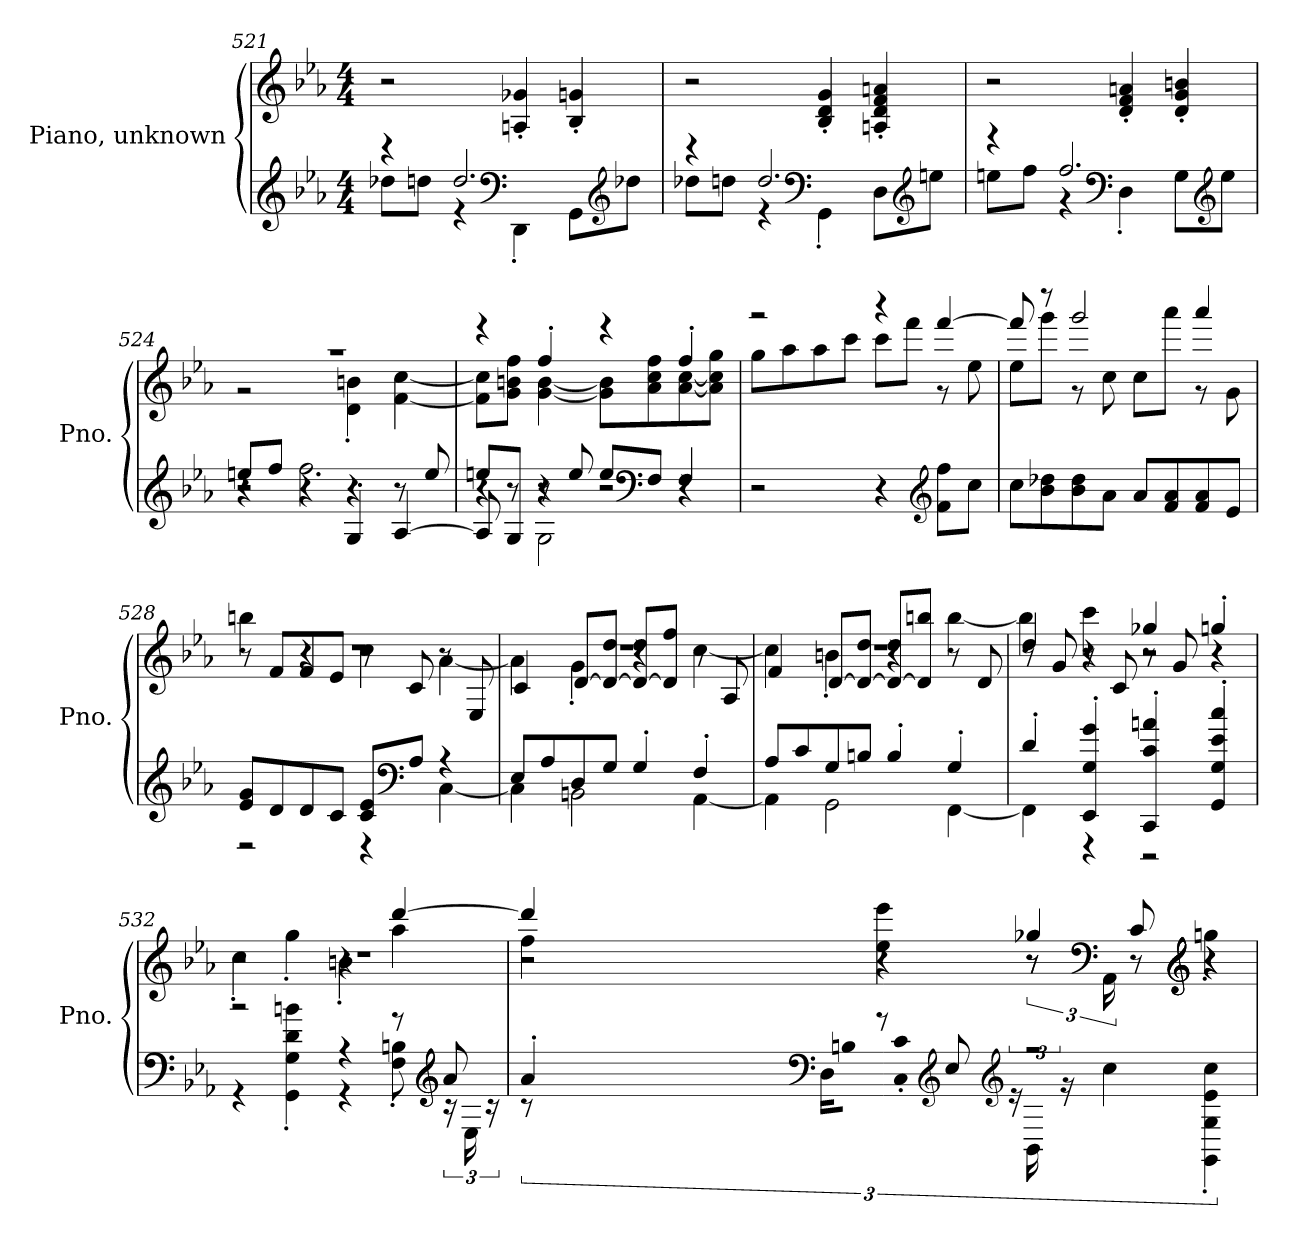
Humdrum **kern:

**kern	**kern
*part1	*part1
*staff2	*staff1
*I"Piano, unknown	*
*I'Pno.	*
*clefG2	*clefG2
*k[b-e-a-]	*k[b-e-a-]
*M4/4	*M4/4
=521	=521
*^	*
4r	8dd-X\L	2r
.	8ddn\J	.
2.dd/	4r	.
*clefF4	*	*
.	4DD'\	4An/' 4g-X/'
.	8GG\L	4B-/' 4gn/'
*clefG2	*	*
.	8dd-X\J	.
!!LO:LB:g=z
=522	=522	=522
4r	8dd-X\L	2r
.	8ddn\J	.
2.dd/	4r	.
*clefF4	*	*
.	4GG'\	4B-/' 4d/' 4g/'
.	8D\L	4An/' 4d/' 4f/' 4an/'
*clefG2	*	*
.	8een\J	.
=523	=523	=523
4r	8een\L	2r
.	8ff\J	.
2.ff/	4r	.
*clefF4	*	*
.	4D'\	4d/' 4f/' 4an/'
.	8G\L	4d/' 4g/' 4bn/'
*clefG2	*	*
.	8ee\J	.
=524	=524	=524
*	*^	*^
8een/L	4r	2r	1r	2r
8ff/J	.	.	.	.
4r	2.ff\	.	.	.
4G'/	.	4r	.	4d\' 4bn\'
8r	.	[4A-/	.	[4f\ [4cc\
8ee/	.	.	.	.
!!LO:LB:g=z	!!
=525	=525	=525	=525	=525
8een/L	4r	8A-/]	4r	8f\] 8cc\]L
8G/J	.	8r	.	8g\ 8bn\ 8ff\J
8r	2G\	4r	4ff'/	[4g\ [4b\
8ee/	.	.	.	.
8ee/L	.	2r	4r	8g\] 8b\]L
*clefF4	*	*	*	*
8F/J	.	.	.	8a-\ 8cc\ 8ff\
4F/	4r	.	4ff'/	[8a-\ [8cc\
.	.	.	.	8a-\] 8cc\] 8gg\J
*v	*v	*v	*	*
=526	=526	=526
2r	2r	8gg\L
.	.	8aa-\
.	.	8aa-\
.	.	8ccc\J
4r	4r	8ccc\L
.	.	8fff\J
*clefG2	*	*
8f\ 8ff\L	[4fff/	8r
8cc\J	.	8ee-\
=527	=527	=527
8cc\L	8fff/]	8ee-\L
8b-\ 8dd-X\	8r	8ggg\J
8b-\ 8dd-\	2ggg/	8r
8a-\J	.	8cc\
8a-/L	.	8cc\L
8f/ 8a-/	.	8aaa-\J
8f/ 8a-/	4aaa-/	8r
8e-/J	.	8g\
!!LO:LB:g=z
=528	=528	=528
*^	*	*^
8e-/ 8g/L	2r	1r	4bbn\	8r
8d/	.	.	.	8f/L
8d/	.	.	4r	8f/
8c/J	.	.	.	8e-/J
8c/ 8e-/L	4r	.	4cc\	8r
*clefF4	*	*	*	*
8A-/J	.	.	.	8c/
4r	[4C\	.	[4a-\	8r
.	.	.	.	8E-/
=529	=529	=529	=529	=529
8E-/L	4C\]	1r	4a-\]	4c/
8A-/	.	.	.	.
8D/	2BBn\	.	4g'\	[8d/L
8G/J	.	.	.	8d/_ 8dd/J
4G'/	.	.	4r	8d/_ 8dd/L
.	.	.	.	8d/] 8ff/J
4F'/	[4AA-\	.	[4cc\	8r
.	.	.	.	8A-/
=530	=530	=530	=530	=530
8A-/L	4AA-\]	1r	4cc\]	4f/
8c/	.	.	.	.
8G/	2GG\	.	4bn'\	[8d/L
8Bn/J	.	.	.	8d/_ 8dd/J
4B'/	.	.	4r	8d/_ 8dd/L
.	.	.	.	8d/] 8bbn/J
4G'/	[4FF\	.	[4bb\	8r
.	.	.	.	8d/
!!LO:PB:g=z	!!	!!
=531	=531	=531	=531	=531
4d'/	4FF\]	4dd/	4bb\]	8r
.	.	.	.	8g/
4EE-/' 4G/' 4g/'	4r	4r	4ccc\	8r
.	.	.	.	8c/
4CC/' 4c/' 4an/'	2r	4gg-X/	2r	8r
.	.	.	.	8g/
4GG/' 4G/' 4e-/' 4cc/'	.	4r	.	4ggn'/
=532	=532	=532	=532	=532
2r	4r	1r	4cc'\	2r
.	4GG\' 4G\' 4d\' 4bn\'	.	4gg'\	.
4r	4r	.	4bn'\	4r
8r	8F\' 8Bn\'	.	4aa-\	[4ddd/
*clefG2	*	*	*	*
8a-/	24r	.	.	.
.	24E-\	.	.	.
.	24r	.	.	.
=533	=533	=533	=533	=533
4a-'/	12r	2r	4ff\	4ddd/]
*clefF4	*	*	*	*
.	24D\KL	.	.	.
.	8Bn\J	.	.	.
8r	8C\' 8c\'	.	4ee-\ 4eee-\	4r
*clefG2	*	*	*	*
8cc/	24r	.	.	.
.	24BB-\	.	.	.
.	24r	.	.	.
2r	4cc\	4gg-X/	12r	8r
*	*	*clefF4	*	*
.	.	.	24AA-\	.
.	.	.	8r	8c/
*	*	*clefG2	*	*
.	4GG\' 4G\' 4e-\' 4cc\'	4r	4ggn'\	4r
*v	*v	*	*	*
*	*v	*v	*v
=	=
*-	*-
